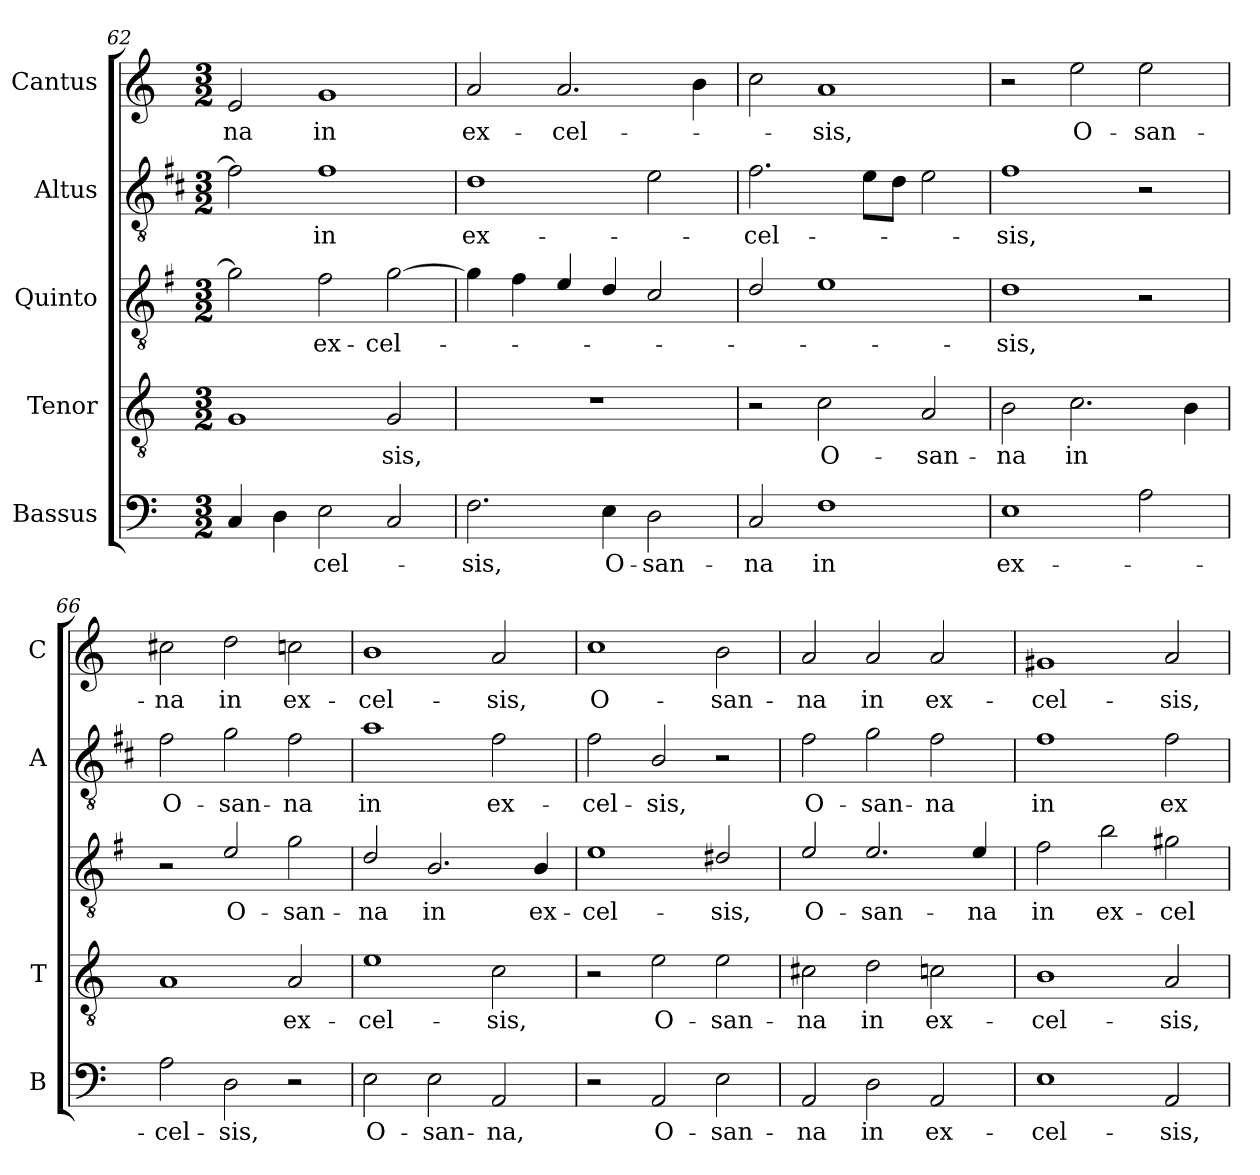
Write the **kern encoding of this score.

**kern	**text	**kern	**text	**kern	**text	**kern	**text	**kern	**text
*part5	*part5	*part4	*part4	*part3	*part3	*part2	*part2	*part1	*part1
*staff5	*staff5	*staff4	*staff4	*staff3	*staff3	*staff2	*staff2	*staff1	*staff1
*I"Bassus	*	*I"Tenor	*	*I"Quinto	*	*I"Altus	*	*I"Cantus	*
*I'B	*	*I'T	*	*	*	*I'A	*	*I'C	*
*clefF4	*	*clefGv2	*	*clefGv2	*	*clefGv2	*	*clefG2	*
*	*	*	*	*ITrd4c7	*	*ITrd1c2	*	*	*
*k[]	*	*k[]	*	*k[]	*	*k[]	*	*k[]	*
*C:	*	*C:	*	*C:	*	*C:	*	*C:	*
*M3/2	*	*M3/2	*	*M3/2	*	*M3/2	*	*M3/2	*
=62	=62	=62	=62	=62	=62	=62	=62	=62	=62
!	!	!	!	!	!	!	!	!	!LO:LY:b
4C/	.	1G	.	2c\]	.	2e\]	.	2e/	-na
4D\	.	.	.	.	.	.	.	.	.
!	!LO:LY:b	!	!	!	!LO:LY:b	!	!LO:LY:b	!	!LO:LY:b
2E\	-cel-	.	.	2B\	ex-	1e	in	1g	in
!	!	!	!LO:LY:b	!	!LO:LY:b	!	!	!	!
2C/	.	2G/	-sis,	[2c\	-cel-	.	.	.	.
!!LO:LB:g=z
=63	=63	=63	=63	=63	=63	=63	=63	=63	=63
!	!LO:LY:b	!	!	!	!	!	!LO:LY:b	!	!LO:LY:b
2.F\	-sis,	1.r	.	4c\]	.	1c	ex-	2a/	ex-
.	.	.	.	4B\	.	.	.	.	.
!	!	!	!	!	!	!	!	!	!LO:LY:b
.	.	.	.	4A/	.	.	.	2.a/	-cel-
!	!LO:LY:b	!	!	!	!	!	!	!	!
4E\	O-	.	.	4G/	.	.	.	.	.
!	!LO:LY:b	!	!	!	!	!	!	!	!
2D\	-san-	.	.	2F/	.	2d\	.	.	.
.	.	.	.	.	.	.	.	4b\	.
=64	=64	=64	=64	=64	=64	=64	=64	=64	=64
!	!LO:LY:b	!	!	!	!	!	!LO:LY:b	!	!
2C/	-na	2r	.	2G/	.	2.e\	-cel-	2cc\	.
!	!LO:LY:b	!	!LO:LY:b	!	!	!	!	!	!LO:LY:b
1F	in	2c\	O-	1A	.	.	.	1a	-sis,
.	.	.	.	.	.	8d\L	.	.	.
.	.	.	.	.	.	8c\J	.	.	.
!	!	!	!LO:LY:b	!	!	!	!	!	!
.	.	2A/	-san-	.	.	2d\	.	.	.
=65	=65	=65	=65	=65	=65	=65	=65	=65	=65
!	!LO:LY:b	!	!LO:LY:b	!	!LO:LY:b	!	!LO:LY:b	!	!
1E	ex-	2B\	-na	1G	-sis,	1e	-sis,	2r	.
!	!	!	!LO:LY:b	!	!	!	!	!	!LO:LY:b
.	.	2.c\	in	.	.	.	.	2ee\	O-
!	!	!	!	!	!	!	!	!	!LO:LY:b
2A\	.	.	.	2r	.	2r	.	2ee\	-san-
.	.	4B\	.	.	.	.	.	.	.
=66	=66	=66	=66	=66	=66	=66	=66	=66	=66
!	!LO:LY:b	!	!	!	!	!	!LO:LY:b	!	!LO:LY:b
2A\	-cel-	1A	.	2r	.	2e\	O-	2cc#X\	-na
!	!LO:LY:b	!	!	!	!LO:LY:b	!	!LO:LY:b	!	!LO:LY:b
2D\	-sis,	.	.	2A/	O-	2f\	-san-	2dd\	in
!	!	!	!LO:LY:b	!	!LO:LY:b	!	!LO:LY:b	!	!LO:LY:b
2r	.	2A/	ex-	2c\	-san-	2e\	-na	2ccn\	ex-
=67	=67	=67	=67	=67	=67	=67	=67	=67	=67
!	!LO:LY:b	!	!LO:LY:b	!	!LO:LY:b	!	!LO:LY:b	!	!LO:LY:b
2E\	O-	1e	-cel-	2G/	-na	1g	in	1b	-cel-
!	!LO:LY:b	!	!	!	!LO:LY:b	!	!	!	!
2E\	-san-	.	.	2.E/	in	.	.	.	.
!	!LO:LY:b	!	!LO:LY:b	!	!	!	!LO:LY:b	!	!LO:LY:b
2AA/	-na,	2c\	-sis,	.	.	2e\	ex-	2a/	-sis,
!	!	!	!	!	!LO:LY:b	!	!	!	!
.	.	.	.	4E/	ex-	.	.	.	.
=68	=68	=68	=68	=68	=68	=68	=68	=68	=68
!	!	!	!	!	!LO:LY:b	!	!LO:LY:b	!	!LO:LY:b
2r	.	2r	.	1A	-cel-	2e\	-cel-	1cc	O-
!	!LO:LY:b	!	!LO:LY:b	!	!	!	!LO:LY:b	!	!
2AA/	O-	2e\	O-	.	.	2A/	-sis,	.	.
!	!LO:LY:b	!	!LO:LY:b	!	!LO:LY:b	!	!	!	!LO:LY:b
2E\	-san-	2e\	-san-	2G#X/	-sis,	2r	.	2b\	-san-
=69	=69	=69	=69	=69	=69	=69	=69	=69	=69
!	!LO:LY:b	!	!LO:LY:b	!	!LO:LY:b	!	!LO:LY:b	!	!LO:LY:b
2AA/	-na	2c#X\	-na	2A/	O-	2e\	O-	2a/	-na
!	!LO:LY:b	!	!LO:LY:b	!	!LO:LY:b	!	!LO:LY:b	!	!LO:LY:b
2D\	in	2d\	in	2.A/	-san-	2f\	-san-	2a/	in
!	!LO:LY:b	!	!LO:LY:b	!	!	!	!LO:LY:b	!	!LO:LY:b
2AA/	ex-	2cn\	ex-	.	.	2e\	-na	2a/	ex-
!	!	!	!	!	!LO:LY:b	!	!	!	!
.	.	.	.	4A/	-na	.	.	.	.
!!LO:LB:g=z
=70	=70	=70	=70	=70	=70	=70	=70	=70	=70
!	!LO:LY:b	!	!LO:LY:b	!	!LO:LY:b	!	!LO:LY:b	!	!LO:LY:b
1E	-cel-	1B	-cel-	2B\	in	1e	in	1g#X	-cel-
!	!	!	!	!	!LO:LY:b	!	!	!	!
.	.	.	.	2e\	ex-	.	.	.	.
!	!LO:LY:b	!	!LO:LY:b	!	!LO:LY:b	!	!LO:LY:b	!	!LO:LY:b
2AA/	-sis,	2A/	-sis,	2c#X\	-cel-	2e\	ex-	2a/	-sis,
=	=	=	=	=	=	=	=	=	=
*-	*-	*-	*-	*-	*-	*-	*-	*-	*-
